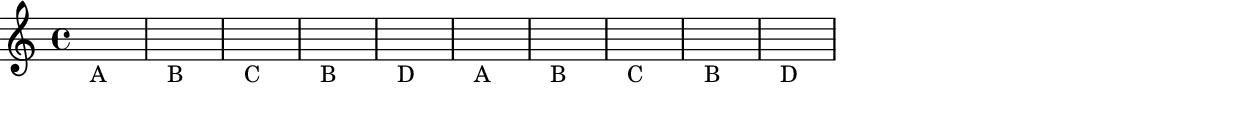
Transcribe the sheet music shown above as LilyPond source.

%% Generated by lilypond-book
%% Options: [exampleindent=10.16\mm,indent=0\mm,line-width=160\mm,paper-height=845.047\pt,paper-width=597.508\pt,papersize='(cons (* 597.508 pt) (* 845.047 pt))]
\include "lilypond-book-preamble.ly"


% ****************************************************************
% Start cut-&-pastable-section
% ****************************************************************

#(ly:set-option 'eps-box-padding 3.000000)



\paper {
  #(set-paper-size '(cons (* 597.508 pt) (* 845.047 pt)))
  indent = 0\mm
  line-width = 160\mm
  % offset the left padding, also add 1mm as lilypond creates cropped
  % images with a little space on the right
  line-width = #(- line-width (* mm  3.000000) (* mm 1))
}

\layout {
  
}




% ****************************************************************
% ly snippet:
% ****************************************************************
\sourcefilename "/lilypond-2.25.15/input/regression/repeat-volta-in-segno-end.ly"
\sourcefileline 0
\version "2.23.6"

#(ly:set-option 'warning-as-error #t)

\header {
  texidoc="This tests a @code{\\repeat volta} inside and at the end of
a @code{\\repeat segno}.  The music unfolds to ABCBD ABCBD"
}

piece = \new Voice \fixed c' {
  \repeat segno 2 {
    s1_"A"
    \repeat volta 2 {
      s1_"B"
      \alternative {
        s1_"C"
        s1_"D"
      }
    }
  }
}

\new Score { \piece }
\new Score { \unfoldRepeats \piece }



% ****************************************************************
% end ly snippet
% ****************************************************************
